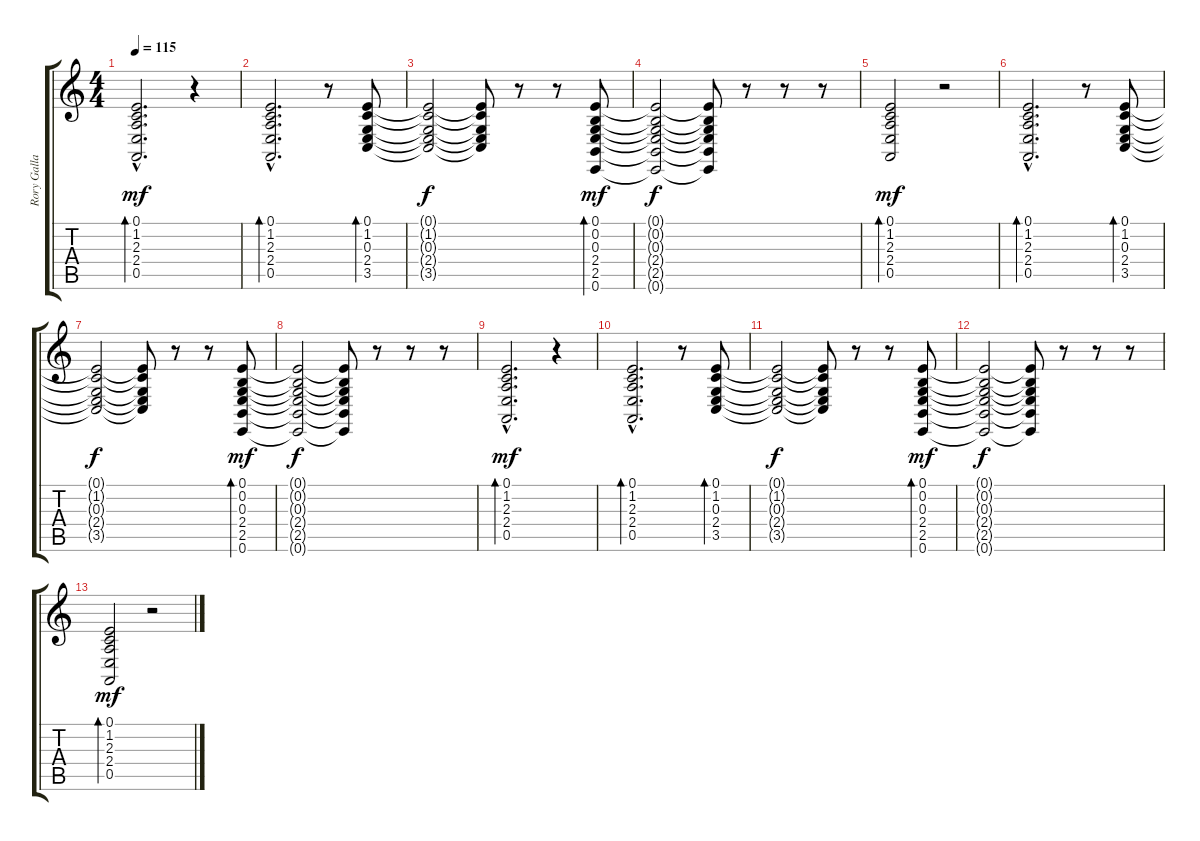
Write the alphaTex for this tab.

\track ("Rory Gallagher (Rhythm 3 Guitar Effects)" "Rory Galla") {instrument fx1rain}
\staff {score tabs}
\tuning (E4 B3 G3 D3 A2 E2) {hide}
\ts (4 4)
\tempo 115
\clef g2
\ks c
(0.1{hac} 1.2{hac} 2.3{hac} 2.4{hac} 0.5{hac}).2{d bd 240 dy mf} r.4 |
(0.1{hac} 1.2{hac} 2.3{hac} 2.4{hac} 0.5{hac}).2{d bd 240} r.8 (0.1 1.2 0.3 2.4 3.5).8{bd 240} |
(0.1{t} 1.2{t} 0.3{t} 2.4{t} 3.5{t}).2{dy f} (0.1{t} 1.2{t} 0.3{t} 2.4{t} 3.5{t}).8 r.8 r.8 (0.1 0.2 0.3 2.4 2.5 0.6).8{bd 30 dy mf} |
(0.1{t} 0.2{t} 0.3{t} 2.4{t} 2.5{t} 0.6{t}).2{dy f} (0.1{t} 0.2{t} 0.3{t} 2.4{t} 2.5{t} 0.6{t}).8 r.8 r.8 r.8 |
(0.1 1.2 2.3 2.4 0.5).2{bd 240 dy mf} r.2 |
(0.1{hac} 1.2{hac} 2.3{hac} 2.4{hac} 0.5{hac}).2{d bd 240} r.8 (0.1 1.2 0.3 2.4 3.5).8{bd 240} |
(0.1{t} 1.2{t} 0.3{t} 2.4{t} 3.5{t}).2{dy f} (0.1{t} 1.2{t} 0.3{t} 2.4{t} 3.5{t}).8 r.8 r.8 (0.1 0.2 0.3 2.4 2.5 0.6).8{bd 30 dy mf} |
(0.1{t} 0.2{t} 0.3{t} 2.4{t} 2.5{t} 0.6{t}).2{dy f} (0.1{t} 0.2{t} 0.3{t} 2.4{t} 2.5{t} 0.6{t}).8 r.8 r.8 r.8 |
(0.1{hac} 1.2{hac} 2.3{hac} 2.4{hac} 0.5{hac}).2{d bd 240 dy mf} r.4 |
(0.1{hac} 1.2{hac} 2.3{hac} 2.4{hac} 0.5{hac}).2{d bd 240} r.8 (0.1 1.2 0.3 2.4 3.5).8{bd 240} |
(0.1{t} 1.2{t} 0.3{t} 2.4{t} 3.5{t}).2{dy f} (0.1{t} 1.2{t} 0.3{t} 2.4{t} 3.5{t}).8 r.8 r.8 (0.1 0.2 0.3 2.4 2.5 0.6).8{bd 30 dy mf} |
(0.1{t} 0.2{t} 0.3{t} 2.4{t} 2.5{t} 0.6{t}).2{dy f} (0.1{t} 0.2{t} 0.3{t} 2.4{t} 2.5{t} 0.6{t}).8 r.8 r.8 r.8 |
(0.1 1.2 2.3 2.4 0.5).2{bd 240 dy mf} r.2
